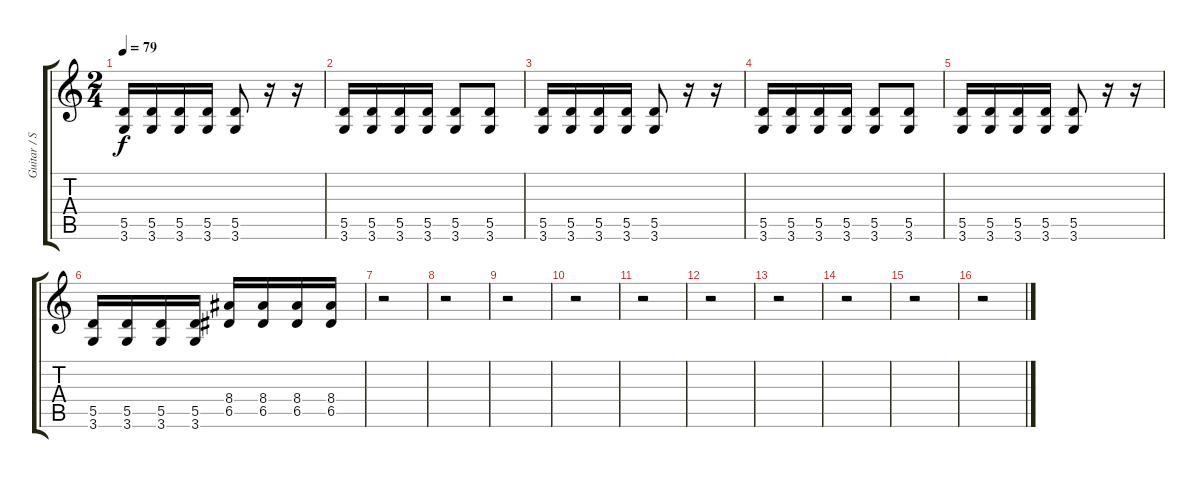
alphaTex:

\track ("Guitar / Steph Carpenter" "Guitar / S") {instrument distortionguitar}
\staff {score tabs}
\tuning (E4 B3 G3 D3 A2 E2) {hide}
\ts (2 4)
\tempo 79
\clef g2
\ks c
(5.5 3.6).16{dy f} (5.5 3.6).16 (5.5 3.6).16 (5.5 3.6).16 (5.5 3.6).8 r.16 r.16 |
(5.5 3.6).16 (5.5 3.6).16 (5.5 3.6).16 (5.5 3.6).16 (5.5 3.6).8 (5.5 3.6).8 |
(5.5 3.6).16 (5.5 3.6).16 (5.5 3.6).16 (5.5 3.6).16 (5.5 3.6).8 r.16 r.16 |
(5.5 3.6).16 (5.5 3.6).16 (5.5 3.6).16 (5.5 3.6).16 (5.5 3.6).8 (5.5 3.6).8 |
(5.5 3.6).16 (5.5 3.6).16 (5.5 3.6).16 (5.5 3.6).16 (5.5 3.6).8 r.16 r.16 |
(5.5 3.6).16 (5.5 3.6).16 (5.5 3.6).16 (5.5 3.6).16 (8.4 6.5).16 (8.4 6.5).16 (8.4 6.5).16 (8.4 6.5).16 |
r.2 |
r.2 |
r.2 |
r.2 |
r.2 |
r.2 |
r.2 |
r.2 |
r.2 |
r.2
